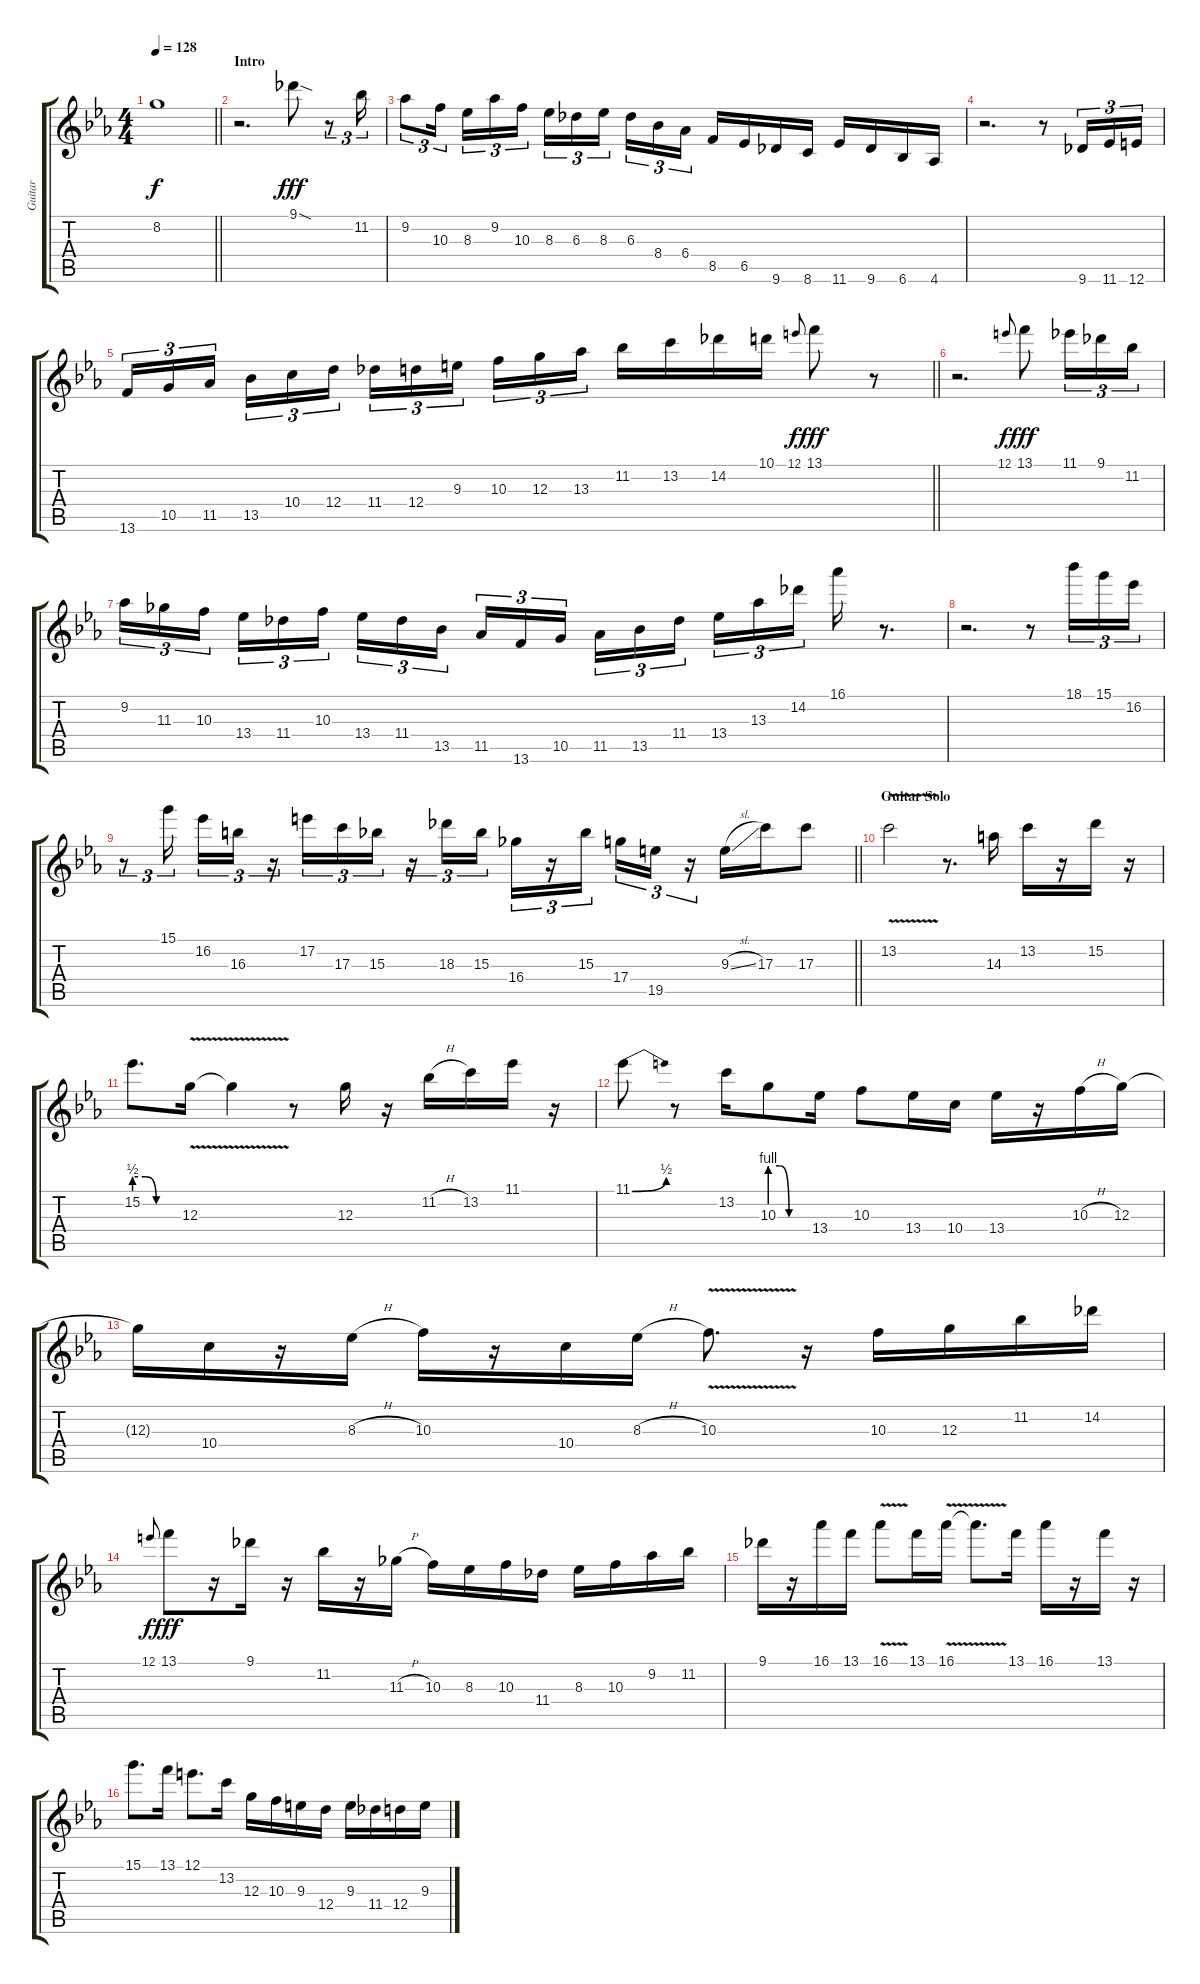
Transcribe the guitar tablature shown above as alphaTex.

\track ("Guitar" "Guitar") {instrument distortionguitar}
\staff {score tabs}
\tuning (E4 B3 G3 D3 A2 E2) {hide}
\ts (4 4)
\tempo 128
\clef g2
\barLineRight lightlight
\ks cminor
8.2{t}.1{dy f} |
\section ("" "Intro")
r.2{d instrument electricguitarjazz} 9.1{sod}.8{dy fff} r.8{tu (3 2)} 11.2.16{tu (3 2)} |
9.2.8{tu (3 2)} 10.3.16{tu (3 2) beam splitsecondary} 8.3.16{tu (3 2)} 9.2.16{tu (3 2)} 10.3.16{tu (3 2)} 8.3.16{tu (3 2)} 6.3.16{tu (3 2)} 8.3.16{tu (3 2) beam splitsecondary} 6.3.16{tu (3 2)} 8.4.16{tu (3 2)} 6.4.16{tu (3 2)} 8.5.16 6.5.16 9.6.16 8.6.16 11.6.16 9.6.16 6.6.16 4.6.16 |
r.2{d} r.8 9.6.16{tu (3 2)} 11.6.16{tu (3 2)} 12.6.16{tu (3 2)} |
\barLineRight lightlight
13.6.16{tu (3 2)} 10.5.16{tu (3 2)} 11.5.16{tu (3 2) beam splitsecondary} 13.5.16{tu (3 2)} 10.4.16{tu (3 2)} 12.4.16{tu (3 2)} 11.4.16{tu (3 2)} 12.4.16{tu (3 2)} 9.3.16{tu (3 2) beam splitsecondary} 10.3.16{tu (3 2)} 12.3.16{tu (3 2)} 13.3.16{tu (3 2)} 11.2.16 13.2.16 14.2.16 10.1.16 12.1.8{gr onbeat dy f} 13.1.8{dy fff} r.8 |
r.2{d} 12.1.8{gr onbeat dy f} 13.1.8{dy fff} 11.1.16{tu (3 2)} 9.1.16{tu (3 2)} 11.2.16{tu (3 2)} |
9.2.16{tu (3 2)} 11.3.16{tu (3 2)} 10.3.16{tu (3 2) beam splitsecondary} 13.4.16{tu (3 2)} 11.4.16{tu (3 2)} 10.3.16{tu (3 2)} 13.4.16{tu (3 2)} 11.4.16{tu (3 2)} 13.5.16{tu (3 2) beam splitsecondary} 11.5.16{tu (3 2)} 13.6.16{tu (3 2)} 10.5.16{tu (3 2)} 11.5.16{tu (3 2)} 13.5.16{tu (3 2)} 11.4.16{tu (3 2) beam splitsecondary} 13.4.16{tu (3 2)} 13.3.16{tu (3 2)} 14.2.16{tu (3 2)} 16.1.16 r.8{d} |
r.2{d} r.8 18.1.16{tu (3 2)} 15.1.16{tu (3 2)} 16.2.16{tu (3 2)} |
\barLineRight lightlight
r.8{tu (3 2)} 15.1.16{tu (3 2) beam splitsecondary} 16.2.16{tu (3 2)} 16.3.16{tu (3 2)} r.16{tu (3 2)} 17.2.16{tu (3 2)} 17.3.16{tu (3 2)} 15.3.16{tu (3 2)} r.16{tu (3 2)} 18.3.16{tu (3 2)} 15.3.16{tu (3 2)} 16.4.16{tu (3 2)} r.16{tu (3 2)} 15.3.16{tu (3 2) beam splitsecondary} 17.4.16{tu (3 2)} 19.5.16{tu (3 2)} r.16{tu (3 2)} 9.3{sl}.16{volume 16} 17.3.16 17.3.8 |
\section ("" "Guitar Solo")
13.2{v}.2 r.8{d} 14.3.16 13.2.16 r.16 15.2.16 r.16 |
15.2{be (custom 0 2 15 2 30 0 60 0)}.8{d} 12.3{v}.16 12.3{t}.4 r.8 12.3.16 r.16 11.2{h}.16 13.2.16 11.1.16 r.16 |
11.1{be (bend 0 0 60 2)}.8 r.8 13.2.16 10.3{be (custom 0 4 15 4 30 0 60 0)}.8 13.4.16 10.3.8 13.4.16 10.4.16 13.4.16 r.16 10.3{h}.16 12.3.16 |
12.3{t}.16 10.4.16 r.16 8.3{h}.16 10.3.16 r.16 10.4.16 8.3{h}.16 10.3{v}.8{d} r.16 10.3.16 12.3.16 11.2.16 14.2.16 |
12.1.8{gr onbeat dy f} 13.1.8{dy fff} r.16 9.1.16 r.16 11.2.16 r.16 11.3{h}.16 10.3.16 8.3.16 10.3.16 11.4.16 8.3.16 10.3.16 9.2.16 11.2.16 |
9.1.16 r.16 16.1.16 13.1.16 16.1{v}.8 13.1.16 16.1{v}.16 16.1{t}.8{d} 13.1.16 16.1.16 r.16 13.1.16 r.16 |
15.1.8{d} 13.1.16 12.1.8{d} 13.2.16 12.3.16 10.3.16 9.3.16 12.4.16 9.3.16 11.4.16 12.4.16 9.3.16
